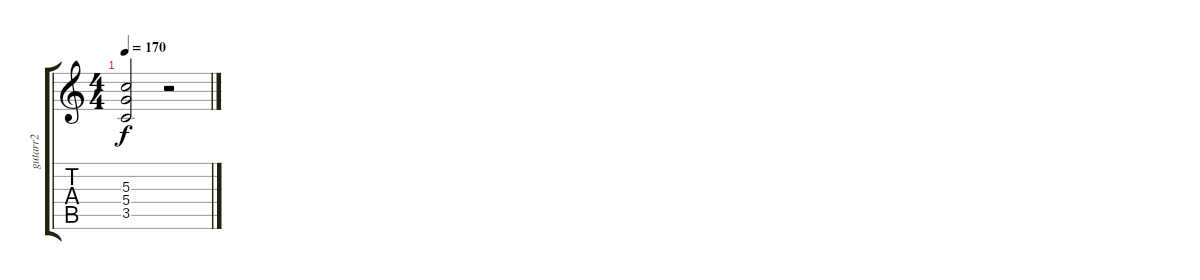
\track ("gutarr2" "gutarr2") {instrument acousticguitarnylon}
\staff {score tabs}
\tuning (E4 B3 G3 D3 A2 E2) {hide}
\ts (4 4)
\tempo 170
\clef g2
\ks c
(5.3 5.4 3.5).2{dy f} r.2
